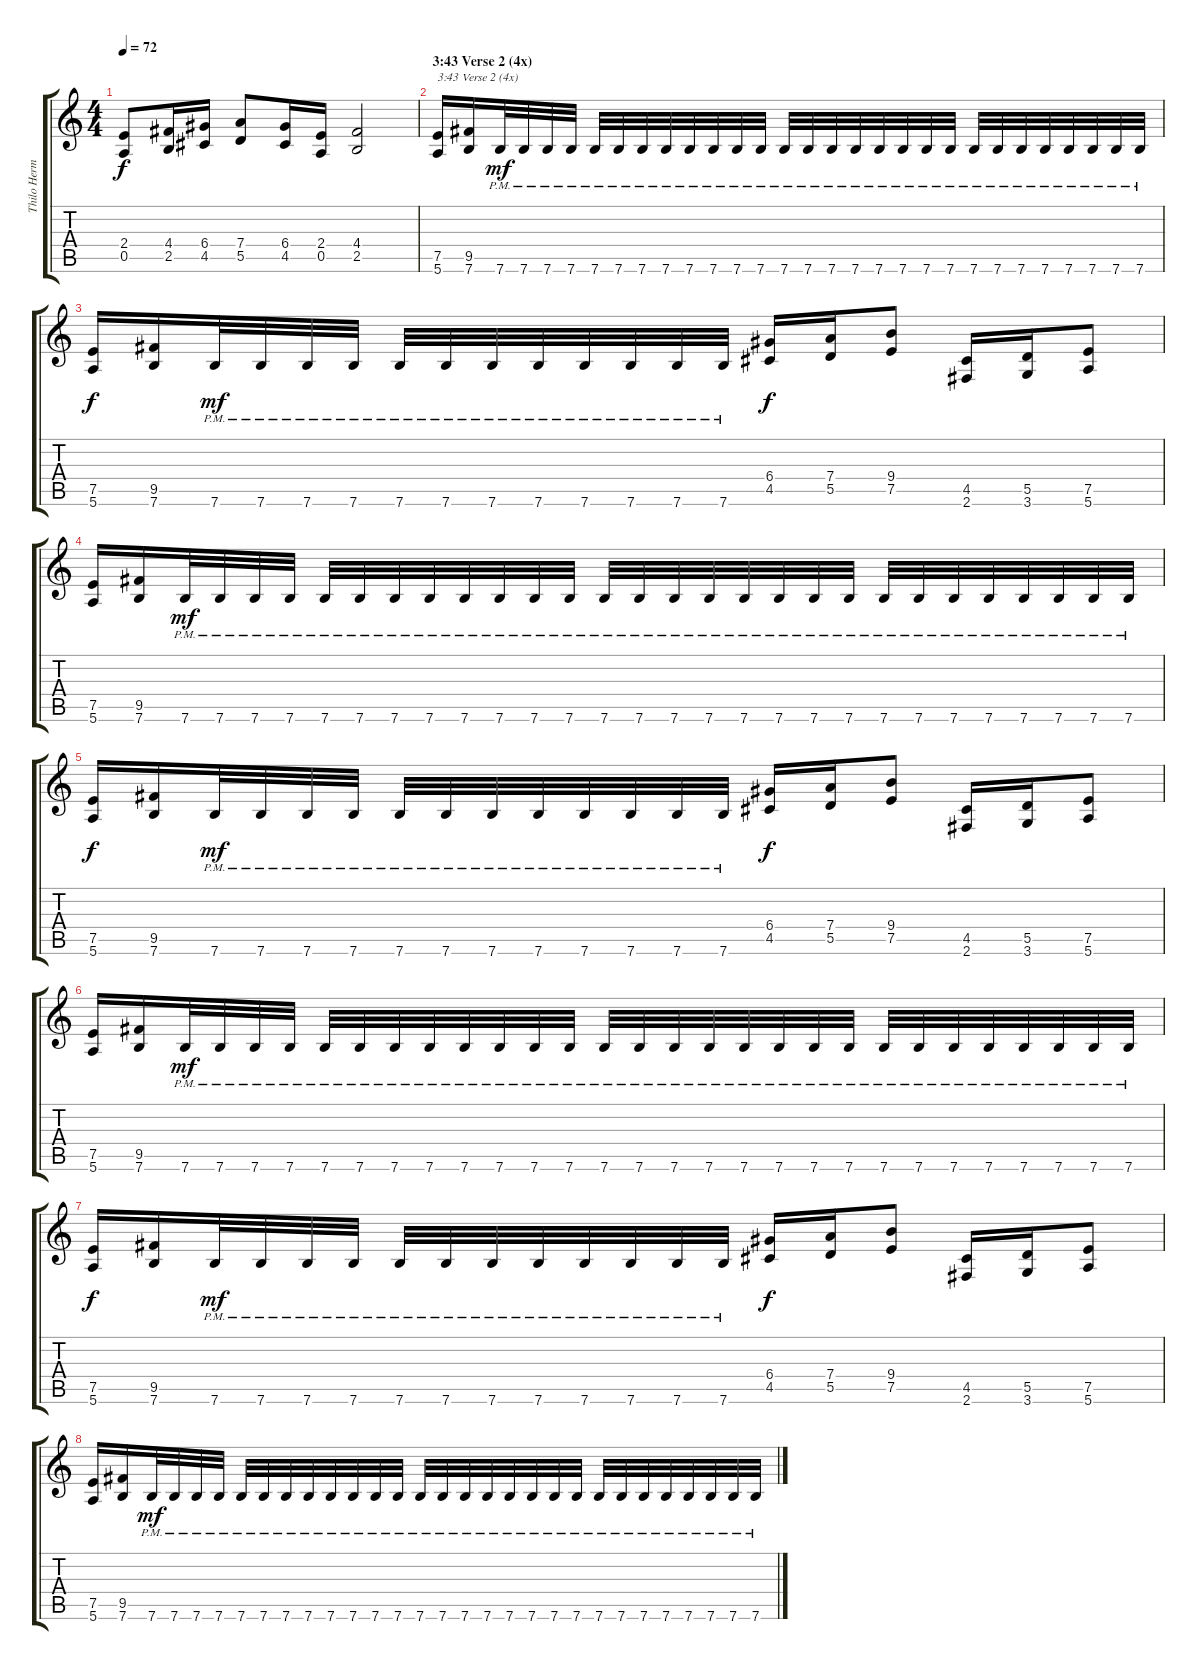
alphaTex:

\track ("Thilo Hermann (right)" "Thilo Herm") {instrument overdrivenguitar}
\staff {score tabs}
\tuning (E4 B3 G3 D3 A2 E2) {hide}
\ts (4 4)
\tempo 72
\clef g2
\ks c
(2.4 0.5).8{dy f} (4.4 2.5).16 (6.4 4.5).16 (7.4 5.5).8 (6.4 4.5).16 (2.4 0.5).16 (4.4 2.5).2 |
\section ("" "3:43 Verse 2 (4x)")
(7.5 5.6).16{txt "3:43 Verse 2 (4x)"} (9.5 7.6).16 7.6{pm}.32{dy mf} 7.6{pm}.32 7.6{pm}.32 7.6{pm}.32 7.6{pm}.32 7.6{pm}.32 7.6{pm}.32 7.6{pm}.32 7.6{pm}.32 7.6{pm}.32 7.6{pm}.32 7.6{pm}.32 7.6{pm}.32 7.6{pm}.32 7.6{pm}.32 7.6{pm}.32 7.6{pm}.32 7.6{pm}.32 7.6{pm}.32 7.6{pm}.32 7.6{pm}.32 7.6{pm}.32 7.6{pm}.32 7.6{pm}.32 7.6{pm}.32 7.6{pm}.32 7.6{pm}.32 7.6{pm}.32 |
(7.5 5.6).16{dy f} (9.5 7.6).16 7.6{pm}.32{dy mf} 7.6{pm}.32 7.6{pm}.32 7.6{pm}.32 7.6{pm}.32 7.6{pm}.32 7.6{pm}.32 7.6{pm}.32 7.6{pm}.32 7.6{pm}.32 7.6{pm}.32 7.6{pm}.32 (6.4 4.5).16{dy f} (7.4 5.5).16 (9.4 7.5).8 (4.5 2.6).16 (5.5 3.6).16 (7.5 5.6).8 |
(7.5 5.6).16 (9.5 7.6).16 7.6{pm}.32{dy mf} 7.6{pm}.32 7.6{pm}.32 7.6{pm}.32 7.6{pm}.32 7.6{pm}.32 7.6{pm}.32 7.6{pm}.32 7.6{pm}.32 7.6{pm}.32 7.6{pm}.32 7.6{pm}.32 7.6{pm}.32 7.6{pm}.32 7.6{pm}.32 7.6{pm}.32 7.6{pm}.32 7.6{pm}.32 7.6{pm}.32 7.6{pm}.32 7.6{pm}.32 7.6{pm}.32 7.6{pm}.32 7.6{pm}.32 7.6{pm}.32 7.6{pm}.32 7.6{pm}.32 7.6{pm}.32 |
(7.5 5.6).16{dy f} (9.5 7.6).16 7.6{pm}.32{dy mf} 7.6{pm}.32 7.6{pm}.32 7.6{pm}.32 7.6{pm}.32 7.6{pm}.32 7.6{pm}.32 7.6{pm}.32 7.6{pm}.32 7.6{pm}.32 7.6{pm}.32 7.6{pm}.32 (6.4 4.5).16{dy f} (7.4 5.5).16 (9.4 7.5).8 (4.5 2.6).16 (5.5 3.6).16 (7.5 5.6).8 |
(7.5 5.6).16 (9.5 7.6).16 7.6{pm}.32{dy mf} 7.6{pm}.32 7.6{pm}.32 7.6{pm}.32 7.6{pm}.32 7.6{pm}.32 7.6{pm}.32 7.6{pm}.32 7.6{pm}.32 7.6{pm}.32 7.6{pm}.32 7.6{pm}.32 7.6{pm}.32 7.6{pm}.32 7.6{pm}.32 7.6{pm}.32 7.6{pm}.32 7.6{pm}.32 7.6{pm}.32 7.6{pm}.32 7.6{pm}.32 7.6{pm}.32 7.6{pm}.32 7.6{pm}.32 7.6{pm}.32 7.6{pm}.32 7.6{pm}.32 7.6{pm}.32 |
(7.5 5.6).16{dy f} (9.5 7.6).16 7.6{pm}.32{dy mf} 7.6{pm}.32 7.6{pm}.32 7.6{pm}.32 7.6{pm}.32 7.6{pm}.32 7.6{pm}.32 7.6{pm}.32 7.6{pm}.32 7.6{pm}.32 7.6{pm}.32 7.6{pm}.32 (6.4 4.5).16{dy f} (7.4 5.5).16 (9.4 7.5).8 (4.5 2.6).16 (5.5 3.6).16 (7.5 5.6).8 |
(7.5 5.6).16 (9.5 7.6).16 7.6{pm}.32{dy mf} 7.6{pm}.32 7.6{pm}.32 7.6{pm}.32 7.6{pm}.32 7.6{pm}.32 7.6{pm}.32 7.6{pm}.32 7.6{pm}.32 7.6{pm}.32 7.6{pm}.32 7.6{pm}.32 7.6{pm}.32 7.6{pm}.32 7.6{pm}.32 7.6{pm}.32 7.6{pm}.32 7.6{pm}.32 7.6{pm}.32 7.6{pm}.32 7.6{pm}.32 7.6{pm}.32 7.6{pm}.32 7.6{pm}.32 7.6{pm}.32 7.6{pm}.32 7.6{pm}.32 7.6{pm}.32
